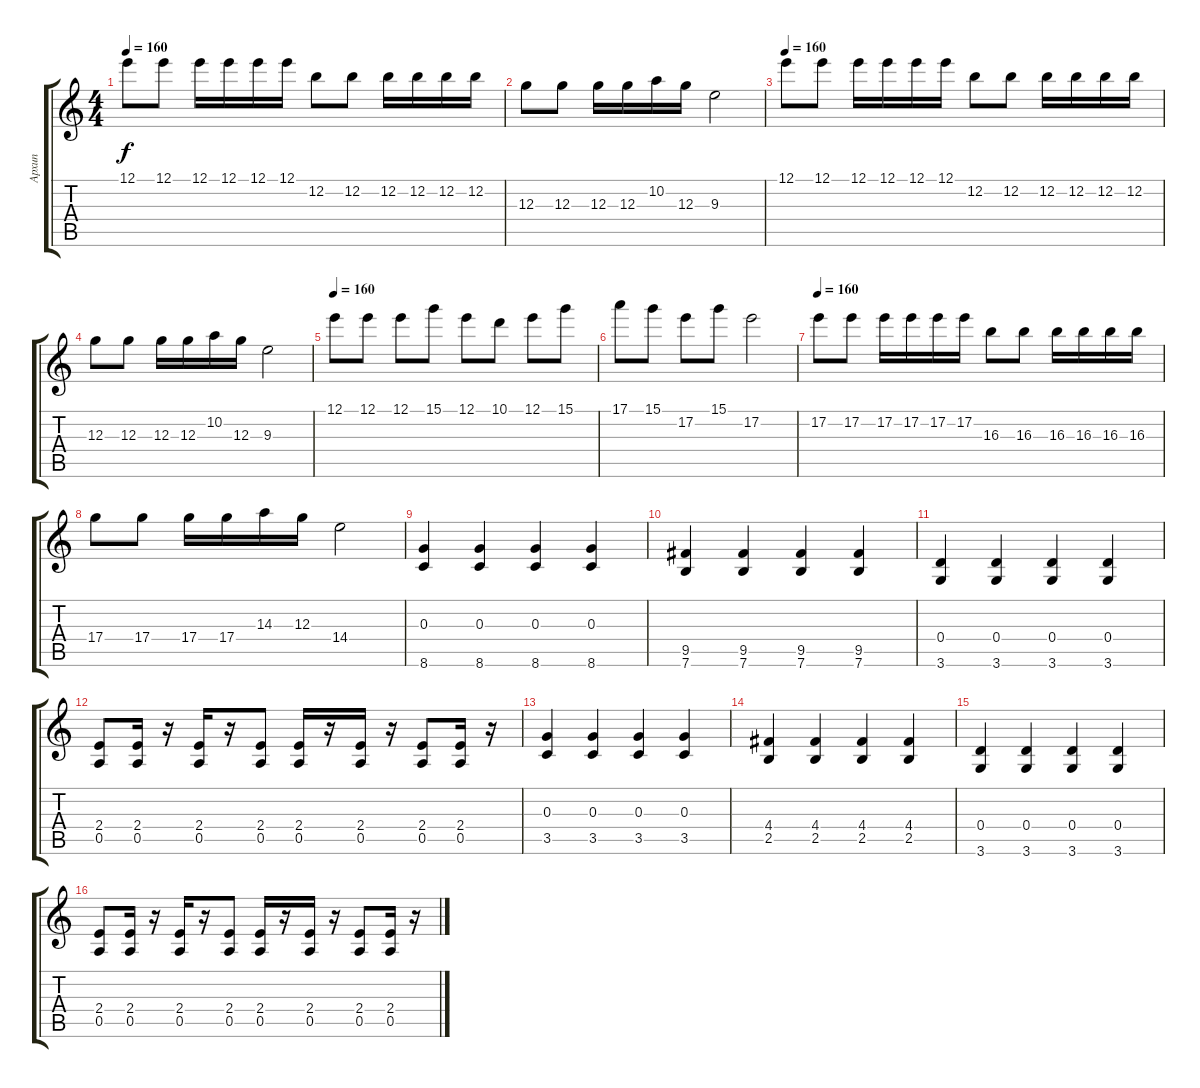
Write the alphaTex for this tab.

\track ("Архип" "Архип") {instrument distortionguitar}
\staff {score tabs}
\tuning (E4 B3 G3 D3 A2 E2) {hide}
\ts (4 4)
\tempo 160
\clef g2
\ks c
12.1.8{dy f} 12.1.8 12.1.16 12.1.16 12.1.16 12.1.16 12.2.8 12.2.8 12.2.16 12.2.16 12.2.16 12.2.16 |
12.3.8 12.3.8 12.3.16 12.3.16 10.2.16 12.3.16 9.3.2 |
\tempo 160
12.1.8 12.1.8 12.1.16 12.1.16 12.1.16 12.1.16 12.2.8 12.2.8 12.2.16 12.2.16 12.2.16 12.2.16 |
12.3.8 12.3.8 12.3.16 12.3.16 10.2.16 12.3.16 9.3.2 |
\tempo 160
12.1.8 12.1.8 12.1.8 15.1.8 12.1.8 10.1.8 12.1.8 15.1.8 |
17.1.8 15.1.8 17.2.8 15.1.8 17.2.2 |
\tempo 160
17.2.8 17.2.8 17.2.16 17.2.16 17.2.16 17.2.16 16.3.8 16.3.8 16.3.16 16.3.16 16.3.16 16.3.16 |
17.4.8 17.4.8 17.4.16 17.4.16 14.3.16 12.3.16 14.4.2 |
(0.3 8.6).4 (0.3 8.6).4 (0.3 8.6).4 (0.3 8.6).4 |
(9.5 7.6).4 (9.5 7.6).4 (9.5 7.6).4 (9.5 7.6).4 |
(0.4 3.6).4 (0.4 3.6).4 (0.4 3.6).4 (0.4 3.6).4 |
(2.4 0.5).8 (2.4 0.5).16 r.16 (2.4 0.5).16 r.16 (2.4 0.5).8 (2.4 0.5).16 r.16 (2.4 0.5).16 r.16 (2.4 0.5).8 (2.4 0.5).16 r.16 |
(0.3 3.5).4 (0.3 3.5).4 (0.3 3.5).4 (0.3 3.5).4 |
(4.4 2.5).4 (4.4 2.5).4 (4.4 2.5).4 (4.4 2.5).4 |
(0.4 3.6).4 (0.4 3.6).4 (0.4 3.6).4 (0.4 3.6).4 |
(2.4 0.5).8 (2.4 0.5).16 r.16 (2.4 0.5).16 r.16 (2.4 0.5).8 (2.4 0.5).16 r.16 (2.4 0.5).16 r.16 (2.4 0.5).8 (2.4 0.5).16 r.16
